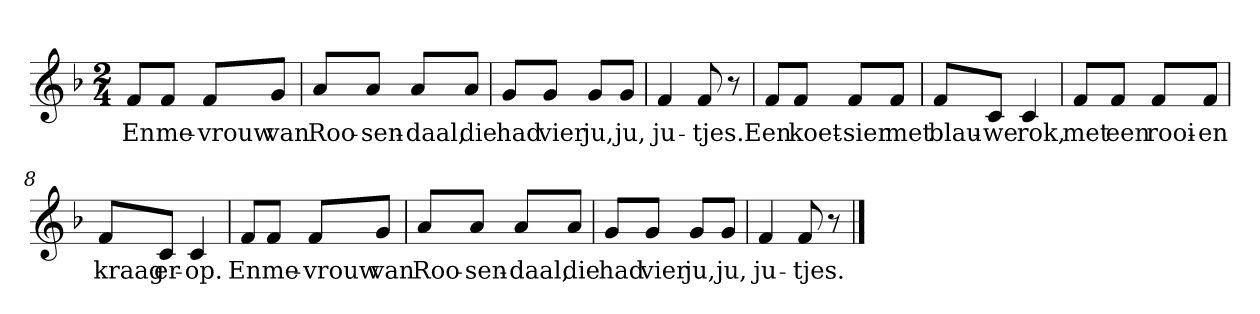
**kern	**text
*part1	*part1
*staff1	*staff1
*clefG2	*
*k[b-]	*
*F:	*
*M2/4	*
*MM120	*
=1	=1
8f/L	En
8f/J	me-
8f/L	-vrouw
8g/J	van
=2	=2
8a/L	Roo-
8a/J	-sen-
8a/L	-daal,
8a/J	die
=3	=3
8g/L	had
8g/J	vier
8g/L	ju,
8g/J	ju,
=4	=4
4f	ju-
8f	-tjes.
8r	.
=5	=5
8f/L	Een
8f/J	koet-
8f/L	-sier
8f/J	met
=6	=6
8f/L	blau-
8c/J	-we
4c	rok,
=7	=7
8f/L	met
8f/J	een
8f/L	rooi-
8f/J	-en
=8	=8
8f/L	kraag
8c/J	er-
4c	-op.
=9	=9
8f/L	En
8f/J	me-
8f/L	-vrouw
8g/J	van
=10	=10
8a/L	Roo-
8a/J	-sen-
8a/L	-daal,
8a/J	die
=11	=11
8g/L	had
8g/J	vier
8g/L	ju,
8g/J	ju,
=12	=12
4f	ju-
8f	-tjes.
8r	.
==	==
*-	*-
